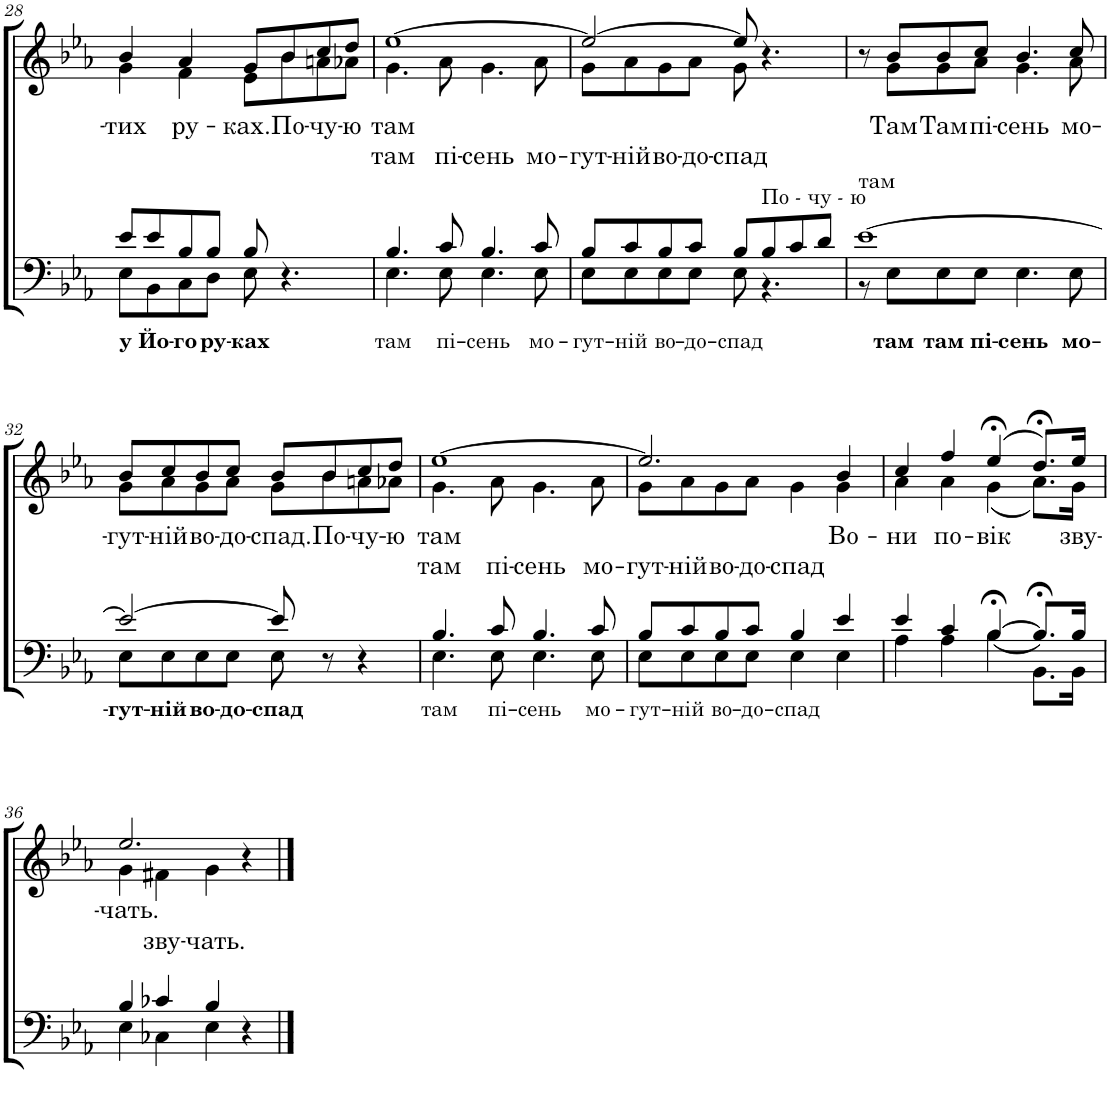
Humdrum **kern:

**kern	**text	**kern	**text	**text
*part2	*part2	*part1	*part1	*part1
*staff2	*staff2	*staff1	*staff1	*staff1
*I"T B	*	*I"S A	*	*
!!LO:PB:g=z
*clefF4	*	*clefG2	*	*
*k[b-e-a-]	*	*k[b-e-a-]	*	*
*M4/4	*	*M4/4	*	*
=28	=28	=28	=28	=28
*^	*	*	*	*
!	!	!LO:LY:b	!	!LO:LY:b	!
*	*	*	*^	*	*
8e-/L	8E-\L	у	4b-/	4g\	-тих	.
!	!	!LO:LY:b	!	!	!	!
8e-/	8BB-\	Йо-	.	.	.	.
!	!	!LO:LY:b	!	!	!LO:LY:b	!
8B-/	8C\	-го	4a-/	4f\	ру-	.
!	!	!LO:LY:b	!	!	!	!
8B-/J	8D\J	ру-	.	.	.	.
!	!	!LO:LY:b	!	!	!LO:LY:b	!
8B-/	8E-\	-ках	8g/L	8e-\L	-ках.	.
!	!	!	!	!	!LO:LY:b	!
4.r	4.ryy	.	8b-/	8b-\	По-	.
!	!	!	!	!	!LO:LY:b	!
.	.	.	8cc/	8an\	-чу-	.
!	!	!	!	!	!LO:LY:b	!
.	.	.	8dd/J	8a-X\J	-ю	.
=29	=29	=29	=29	=29	=29	=29
!	!	!LO:LY:b	!	!	!LO:LY:b	!
!	!	!	!	!	!	!LO:LY:b
4.B-/	4.E-\	там	[1ee-	4.g\	.	там
!	!	!LO:LY:b	!	!	!	!LO:LY:b
8c/	8E-\	пі-	.	8a-\	.	пі-
!	!	!LO:LY:b	!	!	!	!LO:LY:b
4.B-/	4.E-\	-сень	.	4.g\	.	-сень
!	!	!LO:LY:b	!	!	!	!LO:LY:b
8c/	8E-\	мо-	.	8a-\	.	мо-
=30	=30	=30	=30	=30	=30	=30
!	!	!LO:LY:b	!	!	!	!LO:LY:b
8B-/L	8E-\L	-гут-	2ee-/_	8g\L	.	-гут-
!	!	!LO:LY:b	!	!	!	!LO:LY:b
8c/	8E-\	-ній	.	8a-\	.	-ній
!	!	!LO:LY:b	!	!	!	!LO:LY:b
8B-/	8E-\	во-	.	8g\	.	во-
!	!	!LO:LY:b	!	!	!	!LO:LY:b
8c/J	8E-\J	-до-	.	8a-\J	.	-до-
!	!	!LO:LY:b	!	!	!	!LO:LY:b
8B-/L	8E-\	-спад	8ee-/]	8g\	.	-спад
!LO:TX:a:t=По	!	!	!	!	!	!
!LO:TX:a:i:t=-	!	!	!	!	!	!
!LO:TX:a:t=чу	!	!	!	!	!	!
!LO:TX:a:i:t=-	!	!	!	!	!	!
!LO:TX:a:t=ю	!	!	!	!	!	!
8B-/	4.r	.	4.r	4.ryy	.	.
8c/	.	.	.	.	.	.
8d/J	.	.	.	.	.	.
=31	=31	=31	=31	=31	=31	=31
!LO:TX:a:t=там	!	!	!	!	!	!
[1e-	8r	.	8r	8ryy	.	.
!	!	!LO:LY:b	!	!	!LO:LY:b	!
.	8E-\L	там	8b-/L	8g\L	-Там	.
!	!	!LO:LY:b	!	!	!LO:LY:b	!
.	8E-\	там	8b-/	8g\	-Там	.
!	!	!LO:LY:b	!	!	!LO:LY:b	!
.	8E-\J	пі-	8cc/J	8a-\J	пі-	.
!	!	!LO:LY:b	!	!	!LO:LY:b	!
.	4.E-\	-сень	4.b-/	4.g\	-сень	.
!	!	!LO:LY:b	!	!	!LO:LY:b	!
.	8E-\	мо-	8cc/	8a-\	мо-	.
!!LO:LB:g=z	!!
=32	=32	=32	=32	=32	=32	=32
!	!	!LO:LY:b	!	!	!LO:LY:b	!
2e-/_	8E-\L	-гут-	8b-/L	8g\L	-гут-	.
!	!	!LO:LY:b	!	!	!LO:LY:b	!
.	8E-\	-ній	8cc/	8a-\	-ній	.
!	!	!LO:LY:b	!	!	!LO:LY:b	!
.	8E-\	во-	8b-/	8g\	во-	.
!	!	!LO:LY:b	!	!	!LO:LY:b	!
.	8E-\J	-до-	8cc/J	8a-\J	-до-	.
!	!	!LO:LY:b	!	!	!LO:LY:b	!
8e-/]	8E-\	-спад	8b-/L	8g\L	-спад.	.
!	!	!	!	!	!LO:LY:b	!
8r	4.ryy	.	8b-/	8b-\	По-	.
!	!	!	!	!	!LO:LY:b	!
4r	.	.	8cc/	8an\	-чу-	.
!	!	!	!	!	!LO:LY:b	!
.	.	.	8dd/J	8a-X\J	-ю	.
=33	=33	=33	=33	=33	=33	=33
!	!	!LO:LY:b	!	!	!LO:LY:b	!
!	!	!	!	!	!	!LO:LY:b
4.B-/	4.E-\	там	[1ee-	4.g\	.	там
!	!	!LO:LY:b	!	!	!	!LO:LY:b
8c/	8E-\	пі-	.	8a-\	.	пі-
!	!	!LO:LY:b	!	!	!	!LO:LY:b
4.B-/	4.E-\	-сень	.	4.g\	.	-сень
!	!	!LO:LY:b	!	!	!	!LO:LY:b
8c/	8E-\	мо-	.	8a-\	.	мо-
=34	=34	=34	=34	=34	=34	=34
!	!	!LO:LY:b	!	!	!	!LO:LY:b
8B-/L	8E-\L	-гут-	2.ee-/]	8g\L	.	-гут-
!	!	!LO:LY:b	!	!	!	!LO:LY:b
8c/	8E-\	-ній	.	8a-\	.	-ній
!	!	!LO:LY:b	!	!	!	!LO:LY:b
8B-/	8E-\	во-	.	8g\	.	во-
!	!	!LO:LY:b	!	!	!	!LO:LY:b
8c/J	8E-\J	-до-	.	8a-\J	.	-до-
!	!	!LO:LY:b	!	!	!	!LO:LY:b
4B-/	4E-\	-спад	.	4g\	.	-спад
!	!	!	!	!	!LO:LY:b	!
4e-/	4E-\	.	4b-/	4g\	Во-	.
=35	=35	=35	=35	=35	=35	=35
!	!	!	!	!	!LO:LY:b	!
4e-/	4A-\	.	4cc/	4a-\	-ни	.
!	!	!	!	!	!LO:LY:b	!
4c/	4A-\	.	4ff/	4a-\	по-	.
!	!	!	!	!	!LO:LY:b	!
(<[4B-;</	4B-\	.	(4ee-;</	(4g\	-вік	.
8.B-;</L])	8.BB-\L	.	8.dd;</L)	8.a-\L)	.	.
!	!	!	!	!	!LO:LY:b	!
16B-/Jk	16BB-\Jk	.	16ee-/Jk	16g\Jk	зву-	.
!!LO:LB:g=z	!!
=36	=36	=36	=36	=36	=36	=36
!	!	!	!	!	!LO:LY:b	!
4B-/	4E-\	.	2.ee-/	4g\	-чать.	.
!	!	!	!	!	!	!LO:LY:b
4c-X/	4C-X\	.	.	4f#X\	.	зву-
!	!	!	!	!	!	!LO:LY:b
4B-/	4E-\	.	.	4g\	.	-чать.
4r	4ryy	.	4r	4ryy	.	.
*v	*v	*	*	*	*	*
*	*	*v	*v	*	*
==	==	==	==	==
*-	*-	*-	*-	*-
